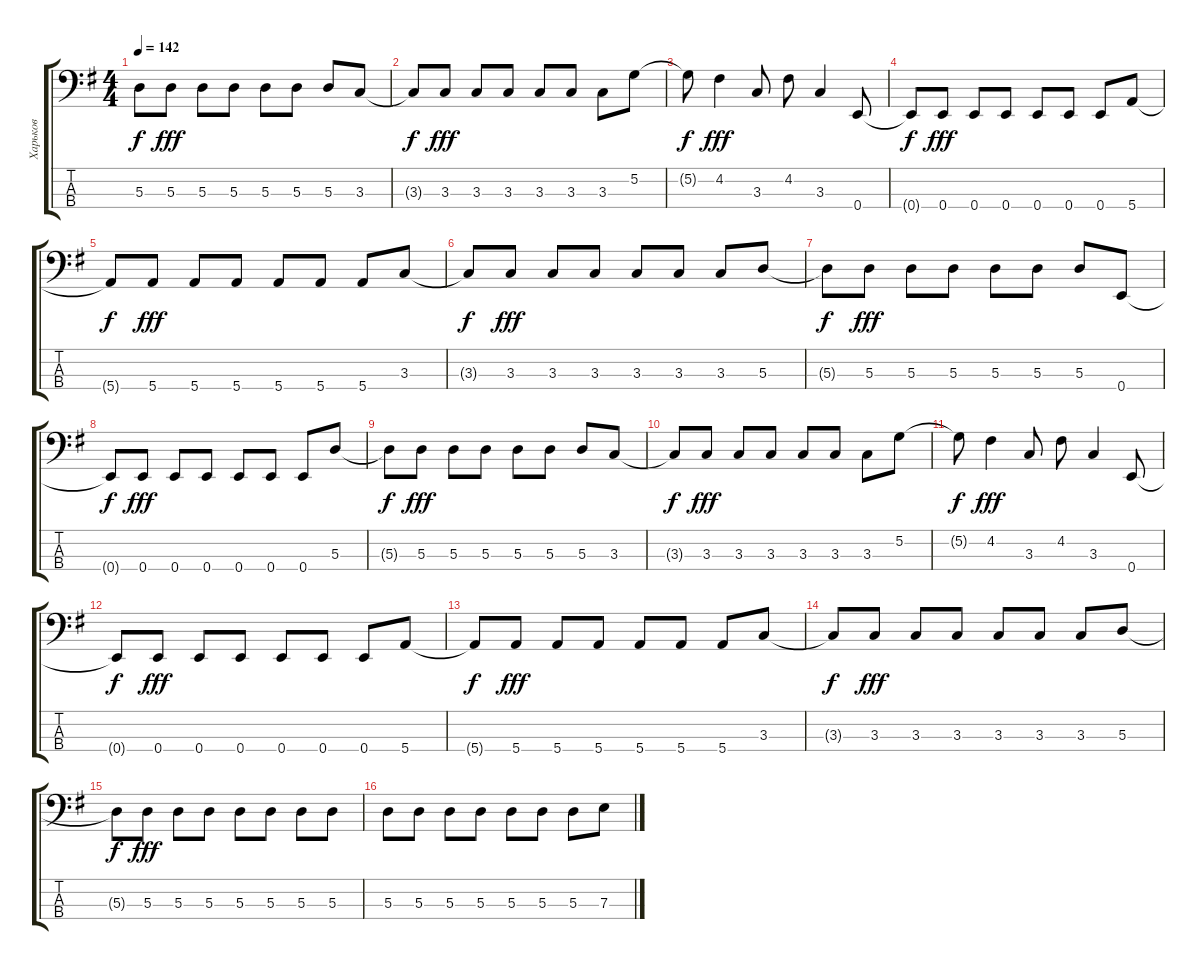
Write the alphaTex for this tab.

\track ("Харьков" "Харьков") {instrument electricbasspick}
\staff {score tabs}
\tuning (G2 D2 A1 E1) {hide}
\ts (4 4)
\tempo 142
\clef f4
\ks eminor
5.3{t}.8{dy f} 5.3.8{dy fff} 5.3.8 5.3.8 5.3.8 5.3.8 5.3.8 3.3.8 |
3.3{t}.8{dy f} 3.3.8{dy fff} 3.3.8 3.3.8 3.3.8 3.3.8 3.3.8 5.2.8 |
5.2{t}.8{dy f} 4.2.4{dy fff} 3.3.8 4.2.8 3.3.4 0.4.8 |
0.4{t}.8{dy f} 0.4.8{dy fff} 0.4.8 0.4.8 0.4.8 0.4.8 0.4.8 5.4.8 |
5.4{t}.8{dy f} 5.4.8{dy fff} 5.4.8 5.4.8 5.4.8 5.4.8 5.4.8 3.3.8 |
3.3{t}.8{dy f} 3.3.8{dy fff} 3.3.8 3.3.8 3.3.8 3.3.8 3.3.8 5.3.8 |
5.3{t}.8{dy f} 5.3.8{dy fff} 5.3.8 5.3.8 5.3.8 5.3.8 5.3.8 0.4.8 |
0.4{t}.8{dy f} 0.4.8{dy fff} 0.4.8 0.4.8 0.4.8 0.4.8 0.4.8 5.3.8 |
5.3{t}.8{dy f} 5.3.8{dy fff} 5.3.8 5.3.8 5.3.8 5.3.8 5.3.8 3.3.8 |
3.3{t}.8{dy f} 3.3.8{dy fff} 3.3.8 3.3.8 3.3.8 3.3.8 3.3.8 5.2.8 |
5.2{t}.8{dy f} 4.2.4{dy fff} 3.3.8 4.2.8 3.3.4 0.4.8 |
0.4{t}.8{dy f} 0.4.8{dy fff} 0.4.8 0.4.8 0.4.8 0.4.8 0.4.8 5.4.8 |
5.4{t}.8{dy f} 5.4.8{dy fff} 5.4.8 5.4.8 5.4.8 5.4.8 5.4.8 3.3.8 |
3.3{t}.8{dy f} 3.3.8{dy fff} 3.3.8 3.3.8 3.3.8 3.3.8 3.3.8 5.3.8 |
5.3{t}.8{dy f} 5.3.8{dy fff} 5.3.8 5.3.8 5.3.8 5.3.8 5.3.8 5.3.8 |
5.3.8 5.3.8 5.3.8 5.3.8 5.3.8 5.3.8 5.3.8 7.3.8
